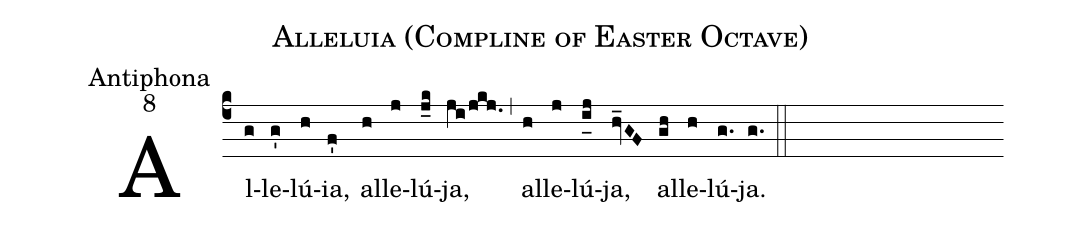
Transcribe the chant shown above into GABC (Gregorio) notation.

name:Alleluia (Compline of Easter Octave);
office-part:Antiphona;
mode:8;
%%
(c4) Al(g)le(g')lú(h){ia},(f') al(h)le(j)lú(j_k)ja,(ji/jkj.) (,) al(h)le(j)lú(i_[uh:l]j)ja,(hv_GF) al(gh)le(h)lú(g.)ja.(g.) (::)
